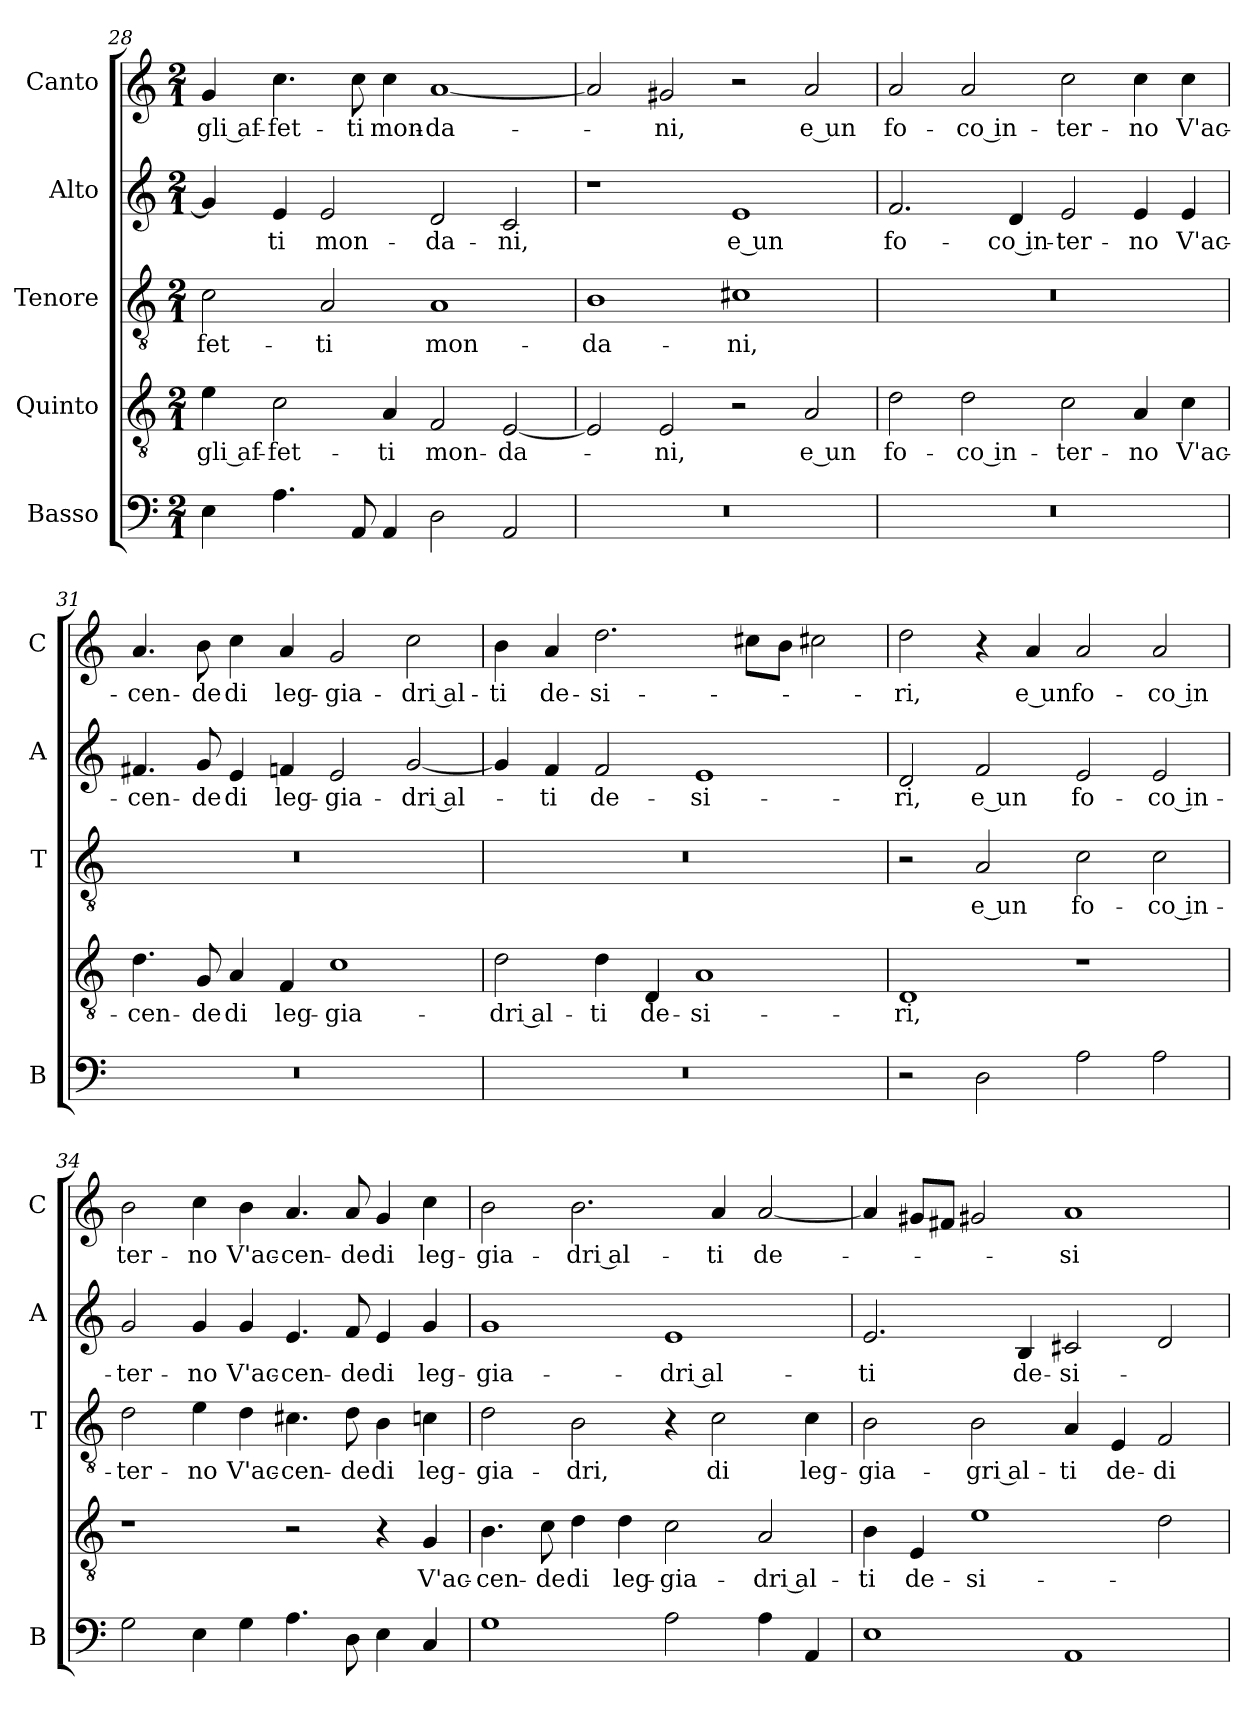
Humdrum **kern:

**kern	**kern	**text	**kern	**text	**kern	**text	**kern	**text
*part5	*part4	*part4	*part3	*part3	*part2	*part2	*part1	*part1
*staff5	*staff4	*staff4	*staff3	*staff3	*staff2	*staff2	*staff1	*staff1
*I"Basso	*I"Quinto	*	*I"Tenore	*	*I"Alto	*	*I"Canto	*
*I'B	*	*	*I'T	*	*I'A	*	*I'C	*
*clefF4	*clefGv2	*	*clefGv2	*	*clefG2	*	*clefG2	*
*k[]	*k[]	*	*k[]	*	*k[]	*	*k[]	*
*M2/1	*M2/1	*	*M2/1	*	*M2/1	*	*M2/1	*
=28	=28	=28	=28	=28	=28	=28	=28	=28
4E	4e	gli af-	2c	-fet-	4g]	.	4g	gli af-
4.A	2c	-fet-	.	.	4e	-ti	4.cc	-fet-
.	.	.	2A	-ti	2e	mon-	.	.
8AA	.	.	.	.	.	.	8cc	-ti
4AA	4A	-ti	.	.	.	.	4cc	mon-
2D	2F	mon-	1A	mon-	2d	-da-	[1a	-da-
2AA	[2E	-da-	.	.	2c	-ni,	.	.
=29	=29	=29	=29	=29	=29	=29	=29	=29
0r	2E]	.	1B	-da-	1r	.	2a]	.
.	2E	-ni,	.	.	.	.	2g#X	-ni,
.	2r	.	1c#X	-ni,	1e	e un	2r	.
.	2A	e un	.	.	.	.	2a	e un
=30	=30	=30	=30	=30	=30	=30	=30	=30
0r	2d	fo-	0r	.	2.f	fo-	2a	fo-
.	2d	-co in-	.	.	.	.	2a	-co in-
.	.	.	.	.	4d	-co in-	.	.
.	2c	-ter-	.	.	2e	-ter-	2cc	-ter-
.	4A	-no	.	.	4e	-no	4cc	-no
.	4c	V'ac-	.	.	4e	V'ac-	4cc	V'ac-
=31	=31	=31	=31	=31	=31	=31	=31	=31
0r	4.d	-cen-	0r	.	4.f#X	-cen-	4.a	-cen-
.	8G	-de	.	.	8g	-de	8b	-de
.	4A	di	.	.	4e	di	4cc	di
.	4F	leg-	.	.	4fn	leg-	4a	leg-
.	1c	-gia-	.	.	2e	-gia-	2g	-gia-
.	.	.	.	.	[2g	-dri al-	2cc	-dri al-
=32	=32	=32	=32	=32	=32	=32	=32	=32
0r	2d	-dri al-	0r	.	4g]	.	4b	-ti
.	.	.	.	.	4f	-ti	4a	de-
.	4d	-ti	.	.	2f	de-	2.dd	-si-
.	4D	de-	.	.	.	.	.	.
.	1A	-si-	.	.	1e	-si-	.	.
.	.	.	.	.	.	.	8cc#XL	.
.	.	.	.	.	.	.	8bJ	.
.	.	.	.	.	.	.	2cc#X	.
=33	=33	=33	=33	=33	=33	=33	=33	=33
2r	1D	-ri,	2r	.	2d	-ri,	2dd	-ri,
2D	.	.	2A	e un	2f	e un	4r	.
.	.	.	.	.	.	.	4a	e un
2A	1r	.	2c	fo-	2e	fo-	2a	fo-
2A	.	.	2c	-co in-	2e	-co in-	2a	-co in
=34	=34	=34	=34	=34	=34	=34	=34	=34
2G	1r	.	2d	-ter-	2g	-ter-	2b	ter-
4E	.	.	4e	-no	4g	-no	4cc	-no
4G	.	.	4d	V'ac-	4g	V'ac-	4b	V'ac-
4.A	2r	.	4.c#X	-cen-	4.e	-cen-	4.a	-cen-
8D	.	.	8d	-de	8f	-de	8a	-de
4E	4r	.	4B	di	4e	di	4g	di
4C	4G	V'ac-	4cn	leg-	4g	leg-	4cc	leg-
=35	=35	=35	=35	=35	=35	=35	=35	=35
1G	4.B	-cen-	2d	-gia-	1g	-gia-	2b	-gia-
.	8c	-de	.	.	.	.	.	.
.	4d	di	2B	-dri,	.	.	2.b	-dri al-
.	4d	leg-	.	.	.	.	.	.
2A	2c	-gia-	4r	.	1e	-dri al-	.	.
.	.	.	2c	di	.	.	4a	-ti
4A	2A	-dri al-	.	.	.	.	[2a	de-
4AA	.	.	4c	leg-	.	.	.	.
=36	=36	=36	=36	=36	=36	=36	=36	=36
1E	4B	-ti	2B	-gia-	2.e	-ti	4a]	.
.	4E	de-	.	.	.	.	8g#XL	.
.	.	.	.	.	.	.	8f#XJ	.
.	1e	-si-	2B	-gri al-	.	.	2g#X	.
.	.	.	.	.	4B	de-	.	.
1AA	.	.	4A	-ti	2c#X	-si-	1a	-si-
.	.	.	4E	de-	.	.	.	.
.	2d	.	2F	-di-	2d	.	.	.
=	=	=	=	=	=	=	=	=
*-	*-	*-	*-	*-	*-	*-	*-	*-
